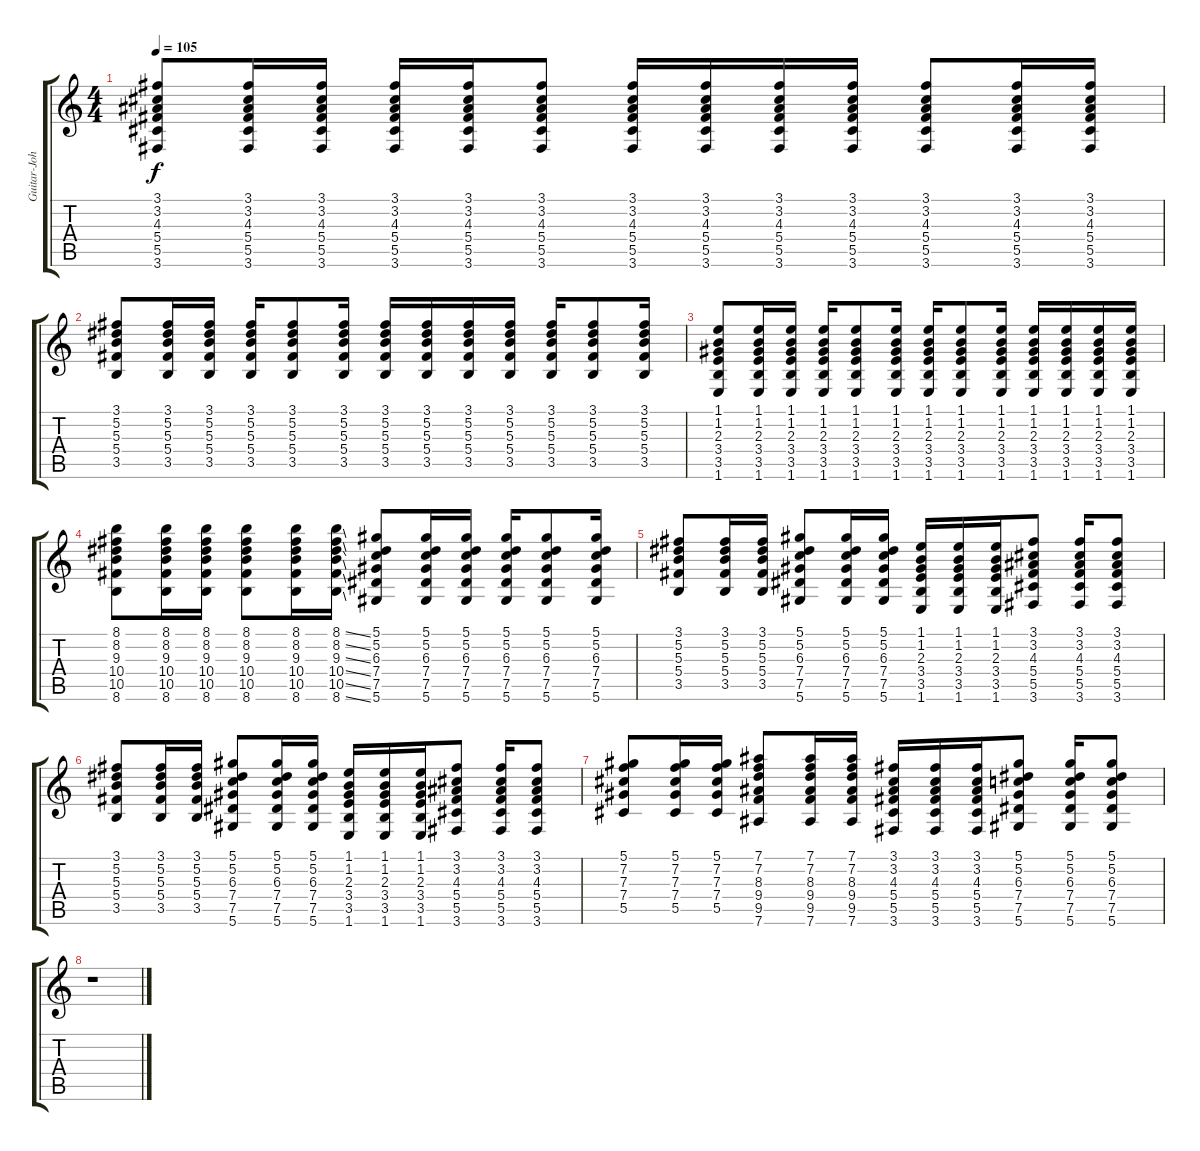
\track ("Guitar-Johnny Ramone" "Guitar-Joh") {instrument distortionguitar}
\staff {score tabs}
\tuning (Eb4 Bb3 Gb3 Db3 Ab2 Eb2) {hide}
\ts (4 4)
\tempo 105
\clef g2
\ks c
(3.1 3.2 4.3 5.4 5.5 3.6).8{dy f} (3.1 3.2 4.3 5.4 5.5 3.6).16 (3.1 3.2 4.3 5.4 5.5 3.6).16 (3.1 3.2 4.3 5.4 5.5 3.6).16 (3.1 3.2 4.3 5.4 5.5 3.6).16 (3.1 3.2 4.3 5.4 5.5 3.6).8 (3.1 3.2 4.3 5.4 5.5 3.6).16 (3.1 3.2 4.3 5.4 5.5 3.6).16 (3.1 3.2 4.3 5.4 5.5 3.6).16 (3.1 3.2 4.3 5.4 5.5 3.6).16 (3.1 3.2 4.3 5.4 5.5 3.6).8 (3.1 3.2 4.3 5.4 5.5 3.6).16 (3.1 3.2 4.3 5.4 5.5 3.6).16 |
(3.1 5.2 5.3 5.4 3.5).8 (3.1 5.2 5.3 5.4 3.5).16 (3.1 5.2 5.3 5.4 3.5).16 (3.1 5.2 5.3 5.4 3.5).16 (3.1 5.2 5.3 5.4 3.5).8 (3.1 5.2 5.3 5.4 3.5).16 (3.1 5.2 5.3 5.4 3.5).16 (3.1 5.2 5.3 5.4 3.5).16 (3.1 5.2 5.3 5.4 3.5).16 (3.1 5.2 5.3 5.4 3.5).16 (3.1 5.2 5.3 5.4 3.5).16 (3.1 5.2 5.3 5.4 3.5).8 (3.1 5.2 5.3 5.4 3.5).16 |
(1.1 1.2 2.3 3.4 3.5 1.6).8 (1.1 1.2 2.3 3.4 3.5 1.6).16 (1.1 1.2 2.3 3.4 3.5 1.6).16 (1.1 1.2 2.3 3.4 3.5 1.6).16 (1.1 1.2 2.3 3.4 3.5 1.6).8 (1.1 1.2 2.3 3.4 3.5 1.6).16 (1.1 1.2 2.3 3.4 3.5 1.6).16 (1.1 1.2 2.3 3.4 3.5 1.6).8 (1.1 1.2 2.3 3.4 3.5 1.6).16 (1.1 1.2 2.3 3.4 3.5 1.6).16 (1.1 1.2 2.3 3.4 3.5 1.6).16 (1.1 1.2 2.3 3.4 3.5 1.6).16 (1.1 1.2 2.3 3.4 3.5 1.6).16 |
(8.1 8.2 9.3 10.4 10.5 8.6).8 (8.1 8.2 9.3 10.4 10.5 8.6).16 (8.1 8.2 9.3 10.4 10.5 8.6).16 (8.1 8.2 9.3 10.4 10.5 8.6).8 (8.1 8.2 9.3 10.4 10.5 8.6).16 (8.1{ss} 8.2{ss} 9.3{ss} 10.4{ss} 10.5{ss} 8.6{ss}).16 (5.1 5.2 6.3 7.4 7.5 5.6).8 (5.1 5.2 6.3 7.4 7.5 5.6).16 (5.1 5.2 6.3 7.4 7.5 5.6).16 (5.1 5.2 6.3 7.4 7.5 5.6).16 (5.1 5.2 6.3 7.4 7.5 5.6).8 (5.1 5.2 6.3 7.4 7.5 5.6).16 |
(3.1 5.2 5.3 5.4 3.5).8 (3.1 5.2 5.3 5.4 3.5).16 (3.1 5.2 5.3 5.4 3.5).16 (5.1 5.2 6.3 7.4 7.5 5.6).8 (5.1 5.2 6.3 7.4 7.5 5.6).16 (5.1 5.2 6.3 7.4 7.5 5.6).16 (1.1 1.2 2.3 3.4 3.5 1.6).16 (1.1 1.2 2.3 3.4 3.5 1.6).16 (1.1 1.2 2.3 3.4 3.5 1.6).16 (3.1 3.2 4.3 5.4 5.5 3.6).8 (3.1 3.2 4.3 5.4 5.5 3.6).16 (3.1 3.2 4.3 5.4 5.5 3.6).8 |
(3.1 5.2 5.3 5.4 3.5).8 (3.1 5.2 5.3 5.4 3.5).16 (3.1 5.2 5.3 5.4 3.5).16 (5.1 5.2 6.3 7.4 7.5 5.6).8 (5.1 5.2 6.3 7.4 7.5 5.6).16 (5.1 5.2 6.3 7.4 7.5 5.6).16 (1.1 1.2 2.3 3.4 3.5 1.6).16 (1.1 1.2 2.3 3.4 3.5 1.6).16 (1.1 1.2 2.3 3.4 3.5 1.6).16 (3.1 3.2 4.3 5.4 5.5 3.6).8 (3.1 3.2 4.3 5.4 5.5 3.6).16 (3.1 3.2 4.3 5.4 5.5 3.6).8 |
(5.1 7.2 7.3 7.4 5.5).8 (5.1 7.2 7.3 7.4 5.5).16 (5.1 7.2 7.3 7.4 5.5).16 (7.1 7.2 8.3 9.4 9.5 7.6).8 (7.1 7.2 8.3 9.4 9.5 7.6).16 (7.1 7.2 8.3 9.4 9.5 7.6).16 (3.1 3.2 4.3 5.4 5.5 3.6).16 (3.1 3.2 4.3 5.4 5.5 3.6).16 (3.1 3.2 4.3 5.4 5.5 3.6).16 (5.1 5.2 6.3 7.4 7.5 5.6).8 (5.1 5.2 6.3 7.4 7.5 5.6).16 (5.1 5.2 6.3 7.4 7.5 5.6).8 |
r.1
